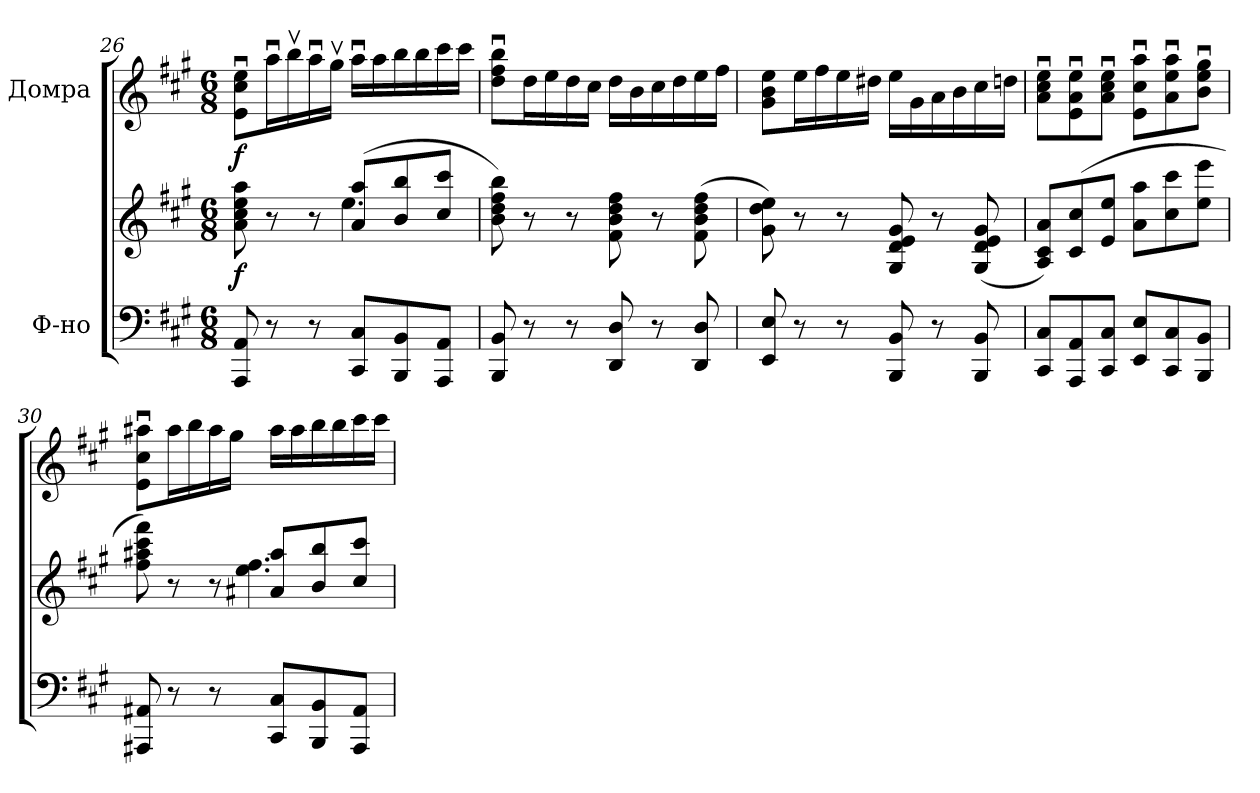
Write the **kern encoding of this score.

**kern	**kern	**dynam	**kern	**dynam
*part2	*part2	*part2	*part1	*part1
*staff3	*staff2	*staff2/3	*staff1	*staff1
*I"Ф-но	*	*	*I"Домра	*
*clefF4	*clefG2	*	*clefG2	*
*k[f#c#g#]	*k[f#c#g#]	*	*k[f#c#g#]	*
*A:	*A:	*	*A:	*
*M6/8	*M6/8	*	*M6/8	*
=26	=26	=26	=26	=26
*	*^	*	*	*
8AAAi/ 8AAi	8ai\ 8cc#i 8eei 8aai	4.ryy	f	8ei\u 8cc#iu 8eeiuL	f
8r	8r	.	.	16aaui\L	.
.	.	.	.	16bbvi\	.
8r	8r	.	.	16aaui\	.
.	.	.	.	16gg#vi\JJ	.
8CC#i/ 8C#iL	(8ai/ 8aaiL	4.eei\	.	16aaui\LL	.
.	.	.	.	16aai\	.
8BBBi/ 8BBi	8bi/ 8bbi	.	.	16bbi\	.
.	.	.	.	16bbi\	.
8AAAi/ 8AAiJ	8cc#i/ 8ccc#iJ	.	.	16ccc#i\	.
.	.	.	.	16ccc#i\JJ	.
*	*v	*v	*	*	*
=27	=27	=27	=27	=27
8BBBi/ 8BBi	8bi\ 8ddi 8ff#i 8bbi)	.	8ddi\u 8ff#iu 8bbiuL	.
8r	8r	.	16ddi\L	.
.	.	.	16eei\	.
8r	8r	.	16ddi\	.
.	.	.	16cc#i\JJ	.
8DDi/ 8Di	8f#i\ 8bi 8ddi 8ff#i	.	16ddi\LL	.
.	.	.	16bi\	.
8r	8r	.	16cc#i\	.
.	.	.	16ddi\	.
8DDi/ 8Di	(8f#i\ 8bi 8ddi 8ff#i	.	16eei\	.
.	.	.	16ff#i\JJ	.
=28	=28	=28	=28	=28
8EEi/ 8Ei	8g#i\ 8ddi 8eei)	.	8g#i\ 8bi 8eeiL	.
8r	8r	.	16eei\L	.
.	.	.	16ff#i\	.
8r	8r	.	16eei\	.
.	.	.	16dd#Xi\JJ	.
8BBBi/ 8BBi	8G#i/ 8di 8ei 8g#i	.	16eei\LL	.
.	.	.	16g#i\	.
8r	8r	.	16ai\	.
.	.	.	16bi\	.
8BBBi/ 8BBi	(8G#i/ 8di 8ei 8g#i	.	16cc#i\	.
.	.	.	16ddni\JJ	.
!!LO:LB:g=z
=29	=29	=29	=29	=29
8CC#i/ 8C#iL	8Ai/ 8c#i 8aiL)	.	8ai\u 8cc#iu 8eeiuL	.
8AAAi/ 8AAi	(8c#i/ 8cc#i	.	8ei\u 8aiu 8eeiu	.
8CC#i/ 8C#iJ	8ei/ 8eeiJ	.	8ai\u 8cc#iu 8eeiuJ	.
8EEi/ 8EiL	8ai\ 8aaiL	.	8ei\u 8cc#iu 8aaiuL	.
8CC#i/ 8C#i	8cc#i\ 8ccc#i	.	8ai\u 8eeiu 8aaiu	.
8BBBi/ 8BBiJ	8eei\ 8eeeiJ	.	8bi\u 8eeiu 8gg#iuJ	.
=30	=30	=30	=30	=30
*	*^	*	*	*
8AAA#Xi/ 8AA#Xi	8ff#i\ 8aa#Xi 8ccc#i 8fff#i)	4.ryy	.	8ei\u 8cc#iu 8aa#XiuL	.
8r	8r	.	.	16aa#i\L	.
.	.	.	.	16bbi\	.
8r	8r	.	.	16aa#i\	.
.	.	.	.	16gg#i\JJ	.
8CC#i/ 8C#iL	8a#Xi/ 8aa#iL	4.eei\ 4.ff#i	.	16aa#i\LL	.
.	.	.	.	16aa#i\	.
8BBBi/ 8BBi	8bi/ 8bbi	.	.	16bbi\	.
.	.	.	.	16bbi\	.
8AAA#i/ 8AA#iJ	8cc#i/ 8ccc#iJ	.	.	16ccc#i\	.
.	.	.	.	16ccc#i\JJ	.
*	*v	*v	*	*	*
=	=	=	=	=
*-	*-	*-	*-	*-
